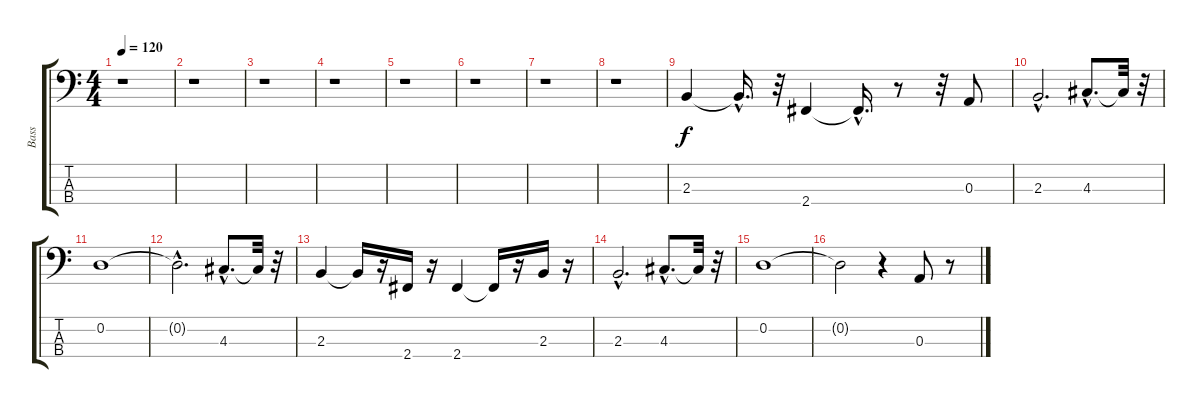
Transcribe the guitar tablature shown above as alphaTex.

\track ("Bass" "Bass") {instrument electricbassfinger}
\staff {score tabs}
\tuning (G2 D2 A1 E1) {hide}
\ts (4 4)
\tempo 120
\clef f4
\ks c
r.1{dy f instrument electricbassfinger} |
r.1 |
r.1 |
r.1 |
r.1 |
r.1 |
r.1 |
r.1 |
2.3.4 2.3{hac t}.16{d} r.32 2.4.4 2.4{hac t}.16{d} r.8 r.32 0.3.8 |
2.3{hac}.2{d} 4.3{hac}.8{d} 4.3{t}.32 r.32 |
0.2.1 |
0.2{hac t}.2{d} 4.3{hac}.8{d} 4.3{t}.32 r.32 |
2.3.4 2.3{t}.16 r.16 2.4.16 r.16 2.4.4 2.4{t}.16 r.16 2.3.16 r.16 |
2.3{hac}.2{d} 4.3{hac}.8{d} 4.3{t}.32 r.32 |
0.2.1 |
0.2{t}.2 r.4 0.3.8 r.8
